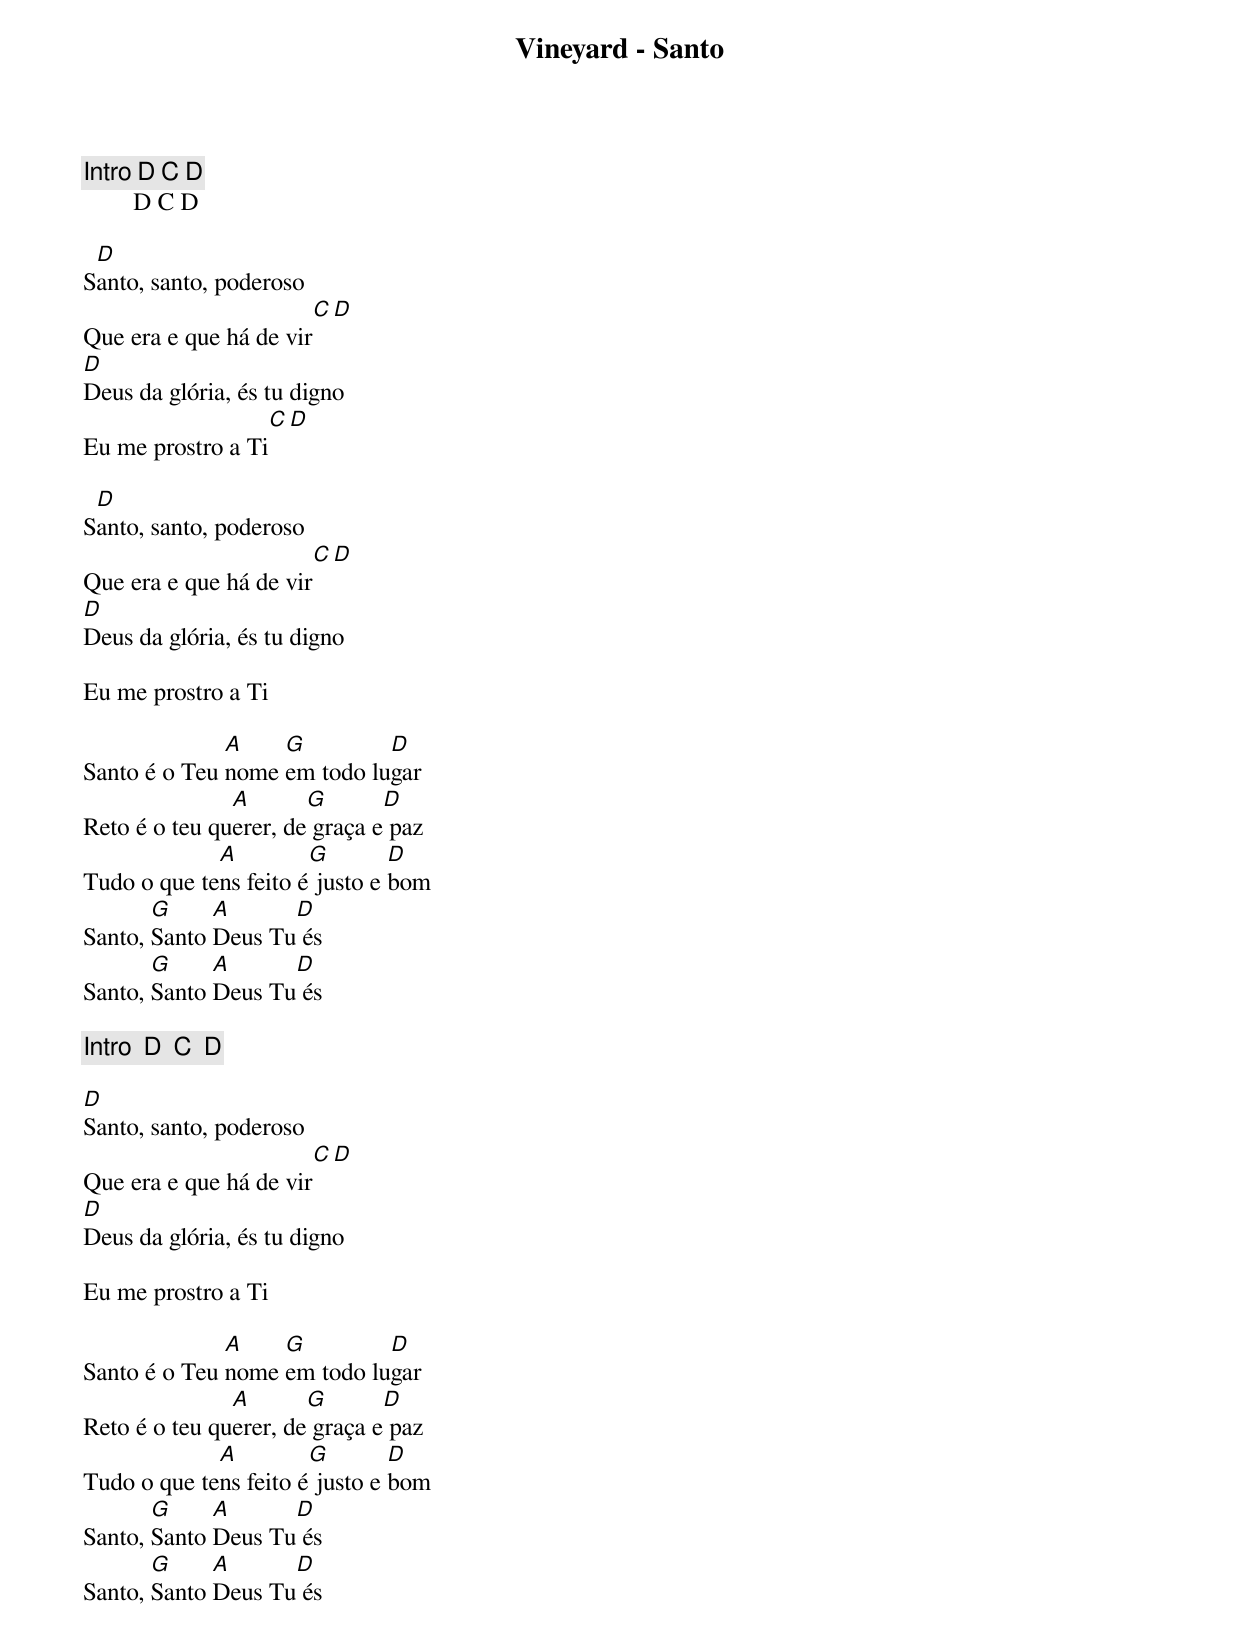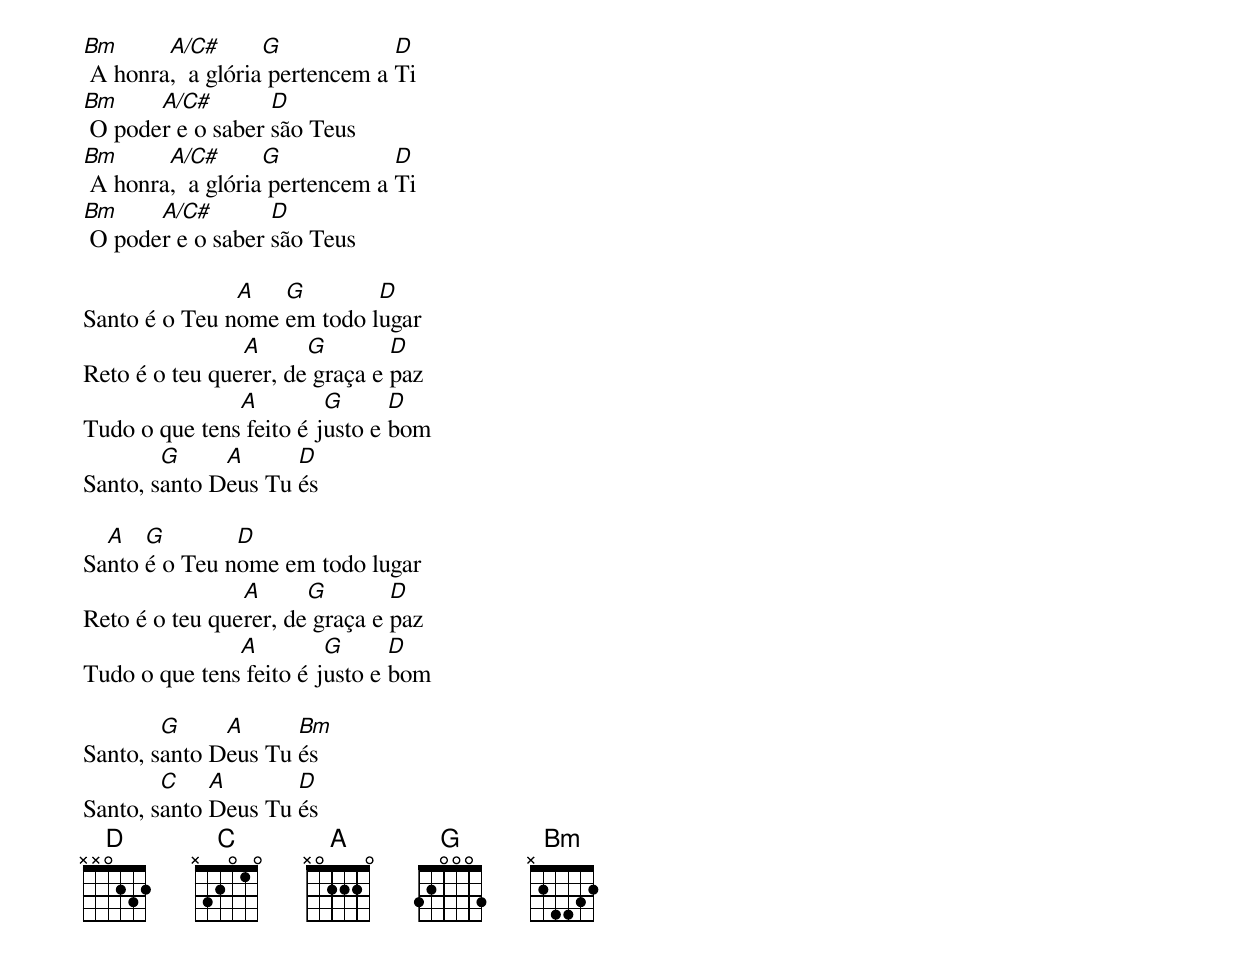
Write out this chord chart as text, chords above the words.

Vineyard - Santo

[Intro] D C D
        D C D

 D
Santo, santo, poderoso
                       C D
Que era e que há de vir
D
Deus da glória, és tu digno
                   C D
Eu me prostro a Ti

 D
Santo, santo, poderoso
                       C D
Que era e que há de vir
D
Deus da glória, és tu digno

Eu me prostro a Ti

              A    G         D
Santo é o Teu nome em todo lugar
               A       G       D
Reto é o teu querer, de graça e paz
             A         G        D
Tudo o que tens feito é justo e bom
       G     A      D
Santo, Santo Deus Tu és
       G     A      D
Santo, Santo Deus Tu és

[Intro]  D  C  D

D
Santo, santo, poderoso
                       C D
Que era e que há de vir
D
Deus da glória, és tu digno

Eu me prostro a Ti

              A    G         D
Santo é o Teu nome em todo lugar
               A       G       D
Reto é o teu querer, de graça e paz
             A         G        D
Tudo o que tens feito é justo e bom
       G     A      D
Santo, Santo Deus Tu és
       G     A      D
Santo, Santo Deus Tu és

Bm      A/C#       G            D
 A honra,  a glória pertencem a Ti
Bm     A/C#        D
 O poder e o saber são Teus
Bm      A/C#       G            D
 A honra,  a glória pertencem a Ti
Bm     A/C#        D
 O poder e o saber são Teus

               A   G        D
Santo é o Teu nome em todo lugar
                A      G        D
Reto é o teu querer, de graça e paz
               A         G      D
Tudo o que tens feito é justo e bom
        G     A      D
Santo, santo Deus Tu és

  A   G        D
Santo é o Teu nome em todo lugar
                A      G        D
Reto é o teu querer, de graça e paz
               A         G      D
Tudo o que tens feito é justo e bom

        G     A      Bm
Santo, santo Deus Tu és
        C    A       D
Santo, santo Deus Tu és
